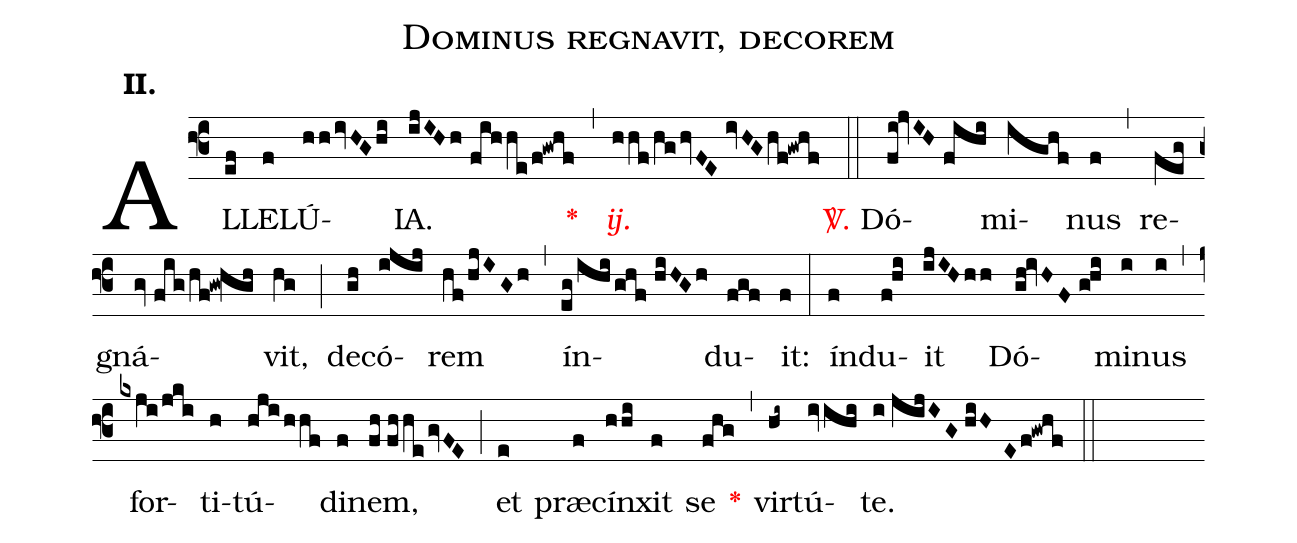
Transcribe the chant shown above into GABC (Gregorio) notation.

name:Dominus regnavit, decorem;
mode:II.;
office-part:Alleluia;
%%
(f3) AL(ef)LE(f)LÚ(hhivHGhi)IA.(ijIHh//fihhe/f!gwhf) <v>\red{*}</v>(,) <v>\redit{ij.}</v>(hhf/hg/hvFE//ivHG/hf!gwhf) (::) <v>\red{\Vbar.}</v> Dó(fi!jvIH//fihi)mi(ighf)nus(f) (,) re(feg)gná(gv//fig/hf!gw!hgh)vit,(hg) (;) de(gh)có(ijij)rem(hf/hjIGh) (,) ín(eg/ihi/ghf//hiHG/h)du(fgf)it:(f) (:) ín(f)du(f!hi)it(ijIHhh) Dó(gh!ivHF//g!hi)mi(i)nus(i) (,) for(kxji/jki)ti(h)tú(hji/hhf)di(f)nem,(fh//fhhegvFE) (;) et(e) præ(f)cín(hhi)xit(f) se(fhg) <v>\red{*}</v>(,) vir(hi~)tú(ivihi)te.(i//jijIG//hiHEf!gwhf) (::)
